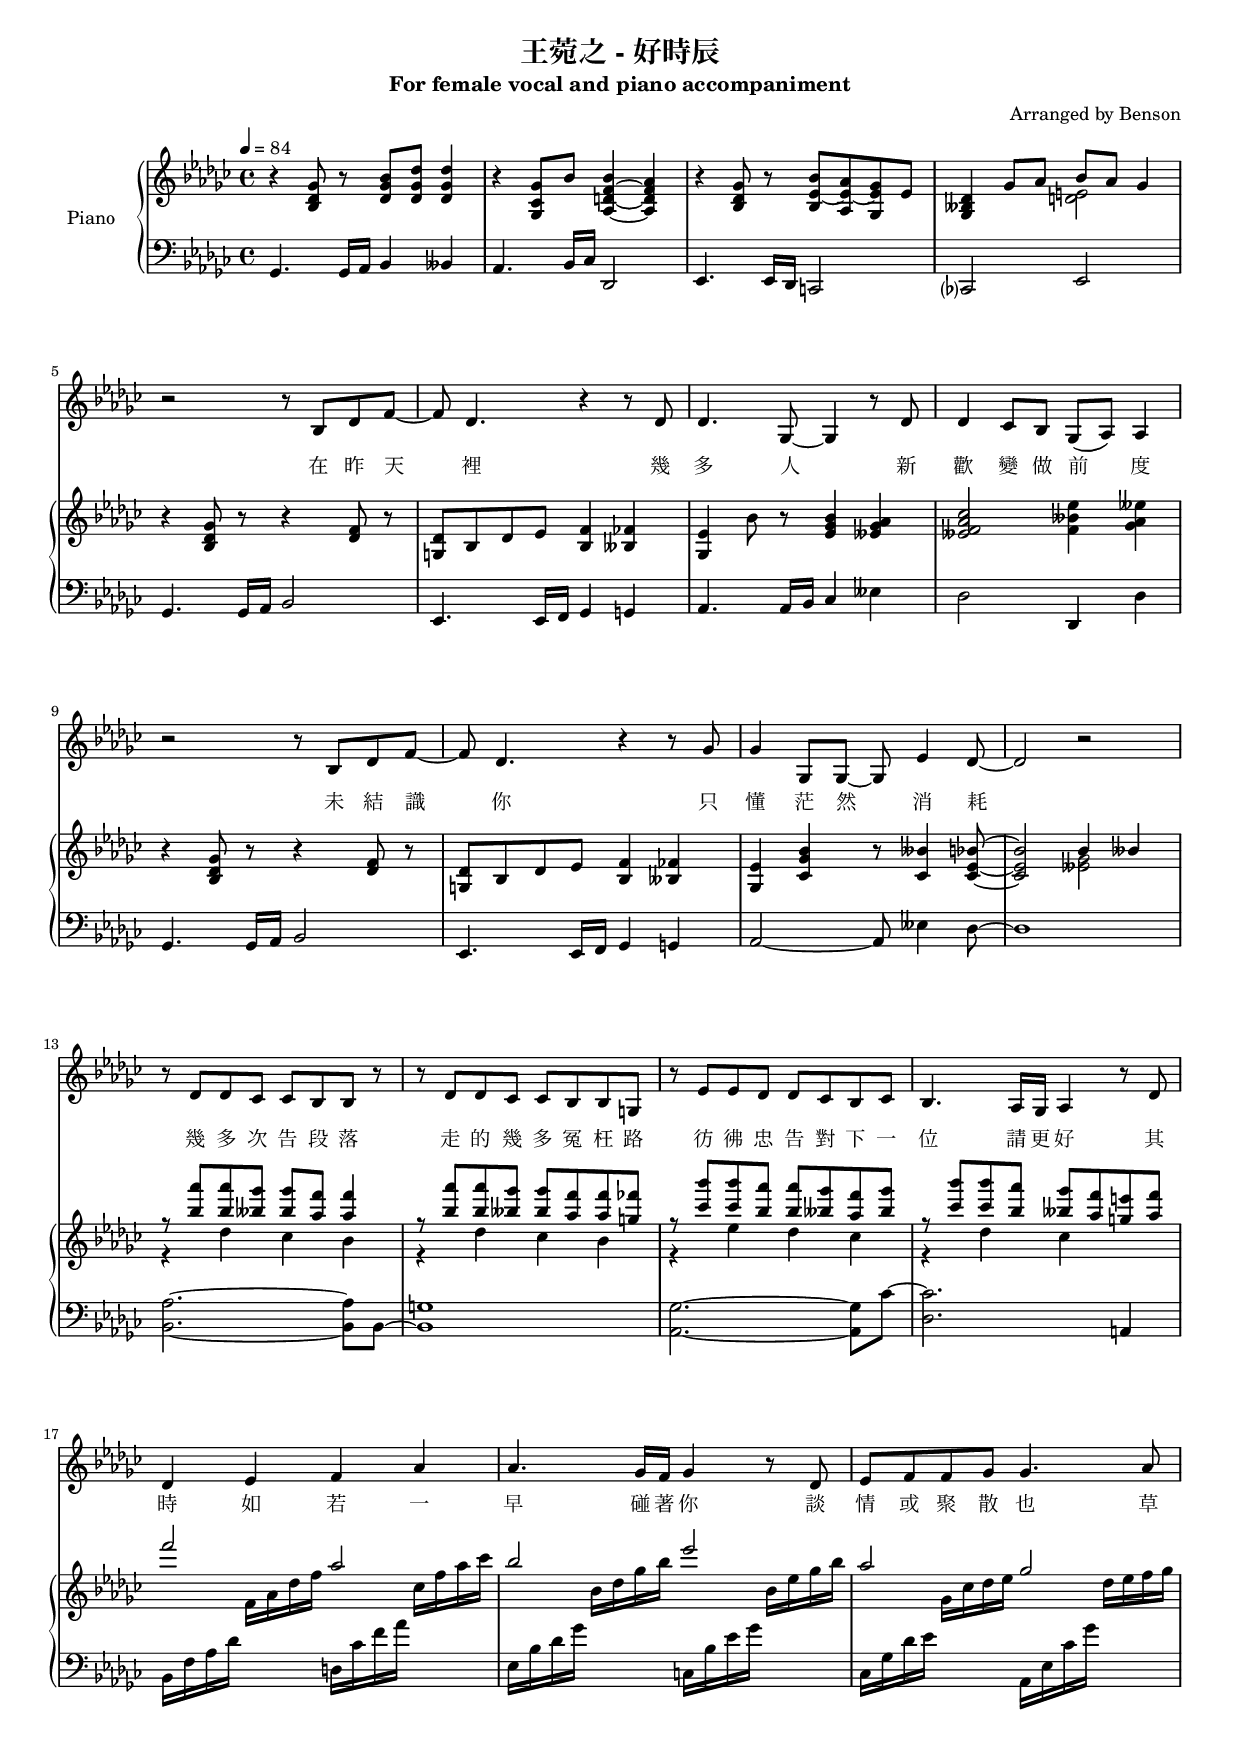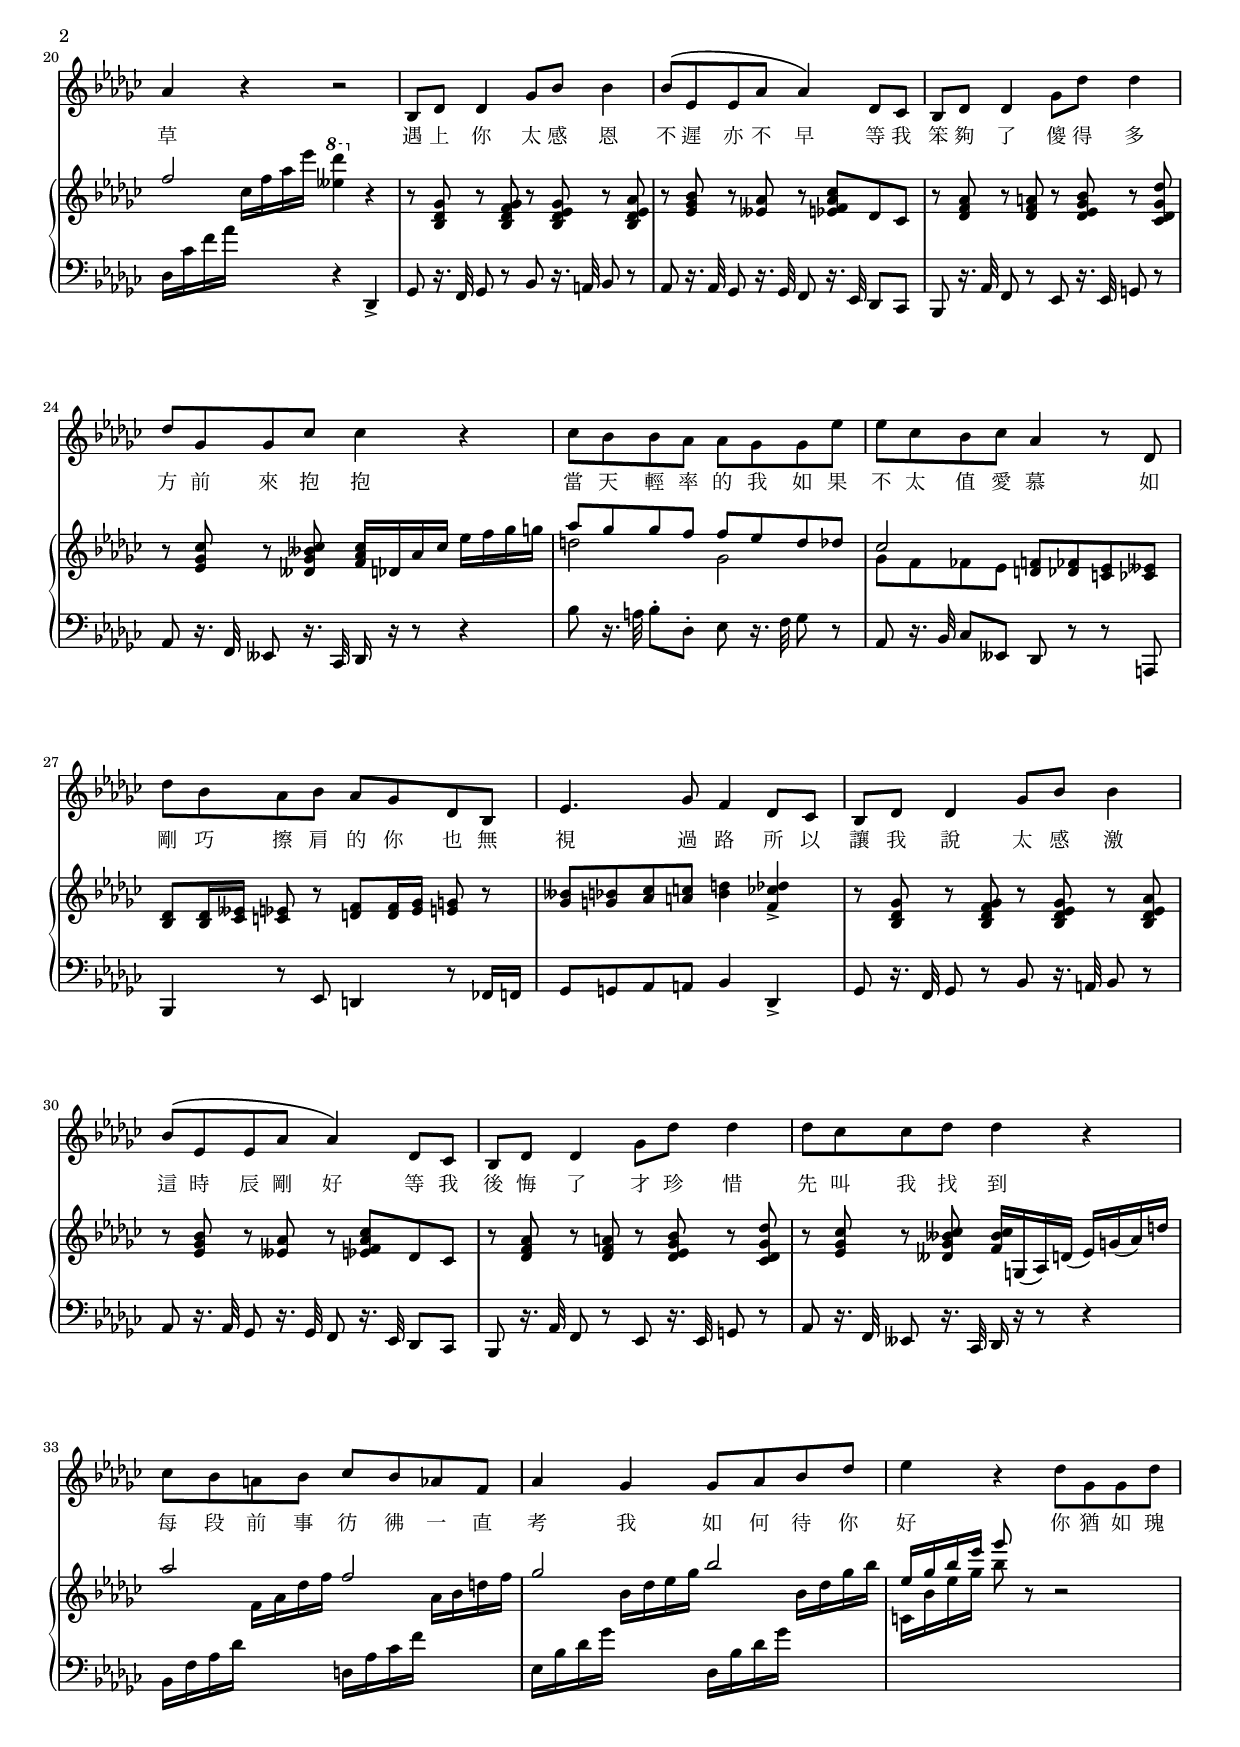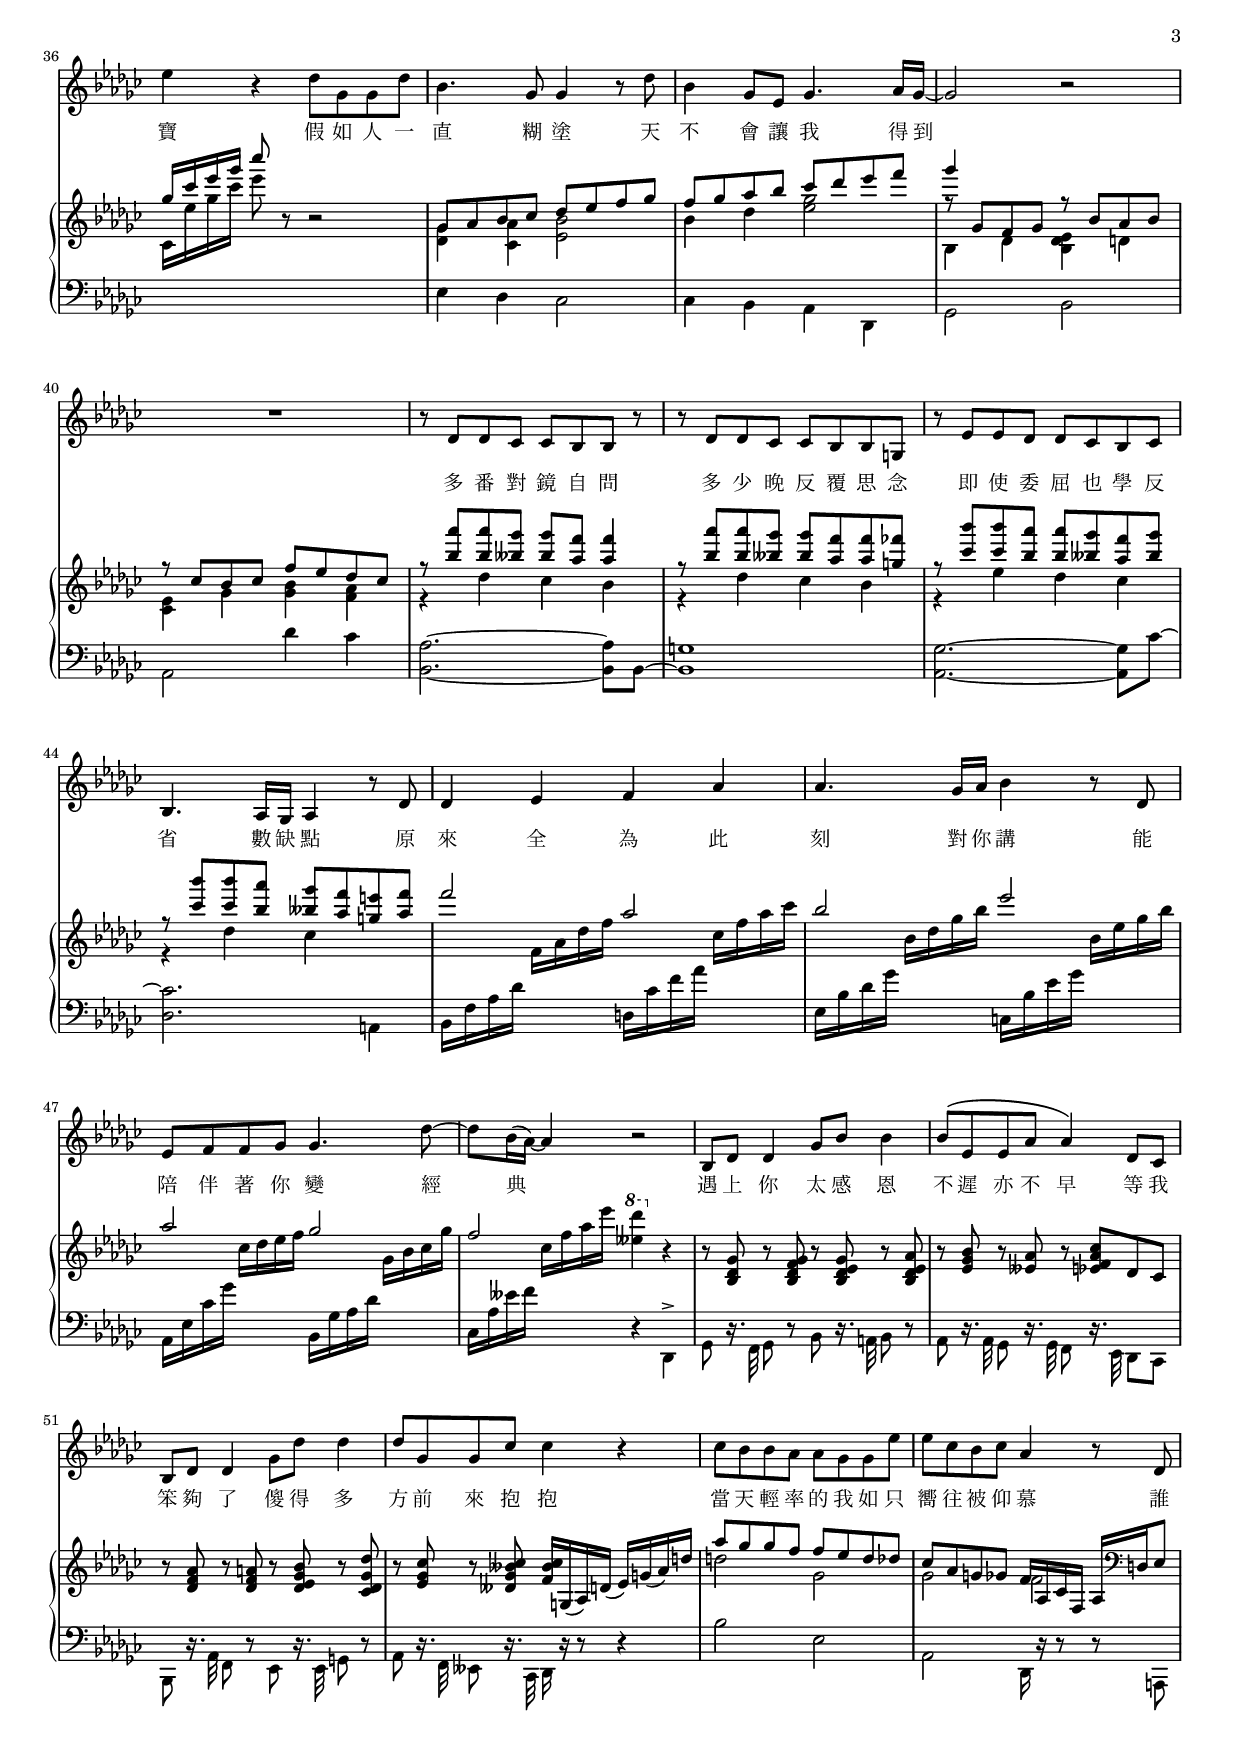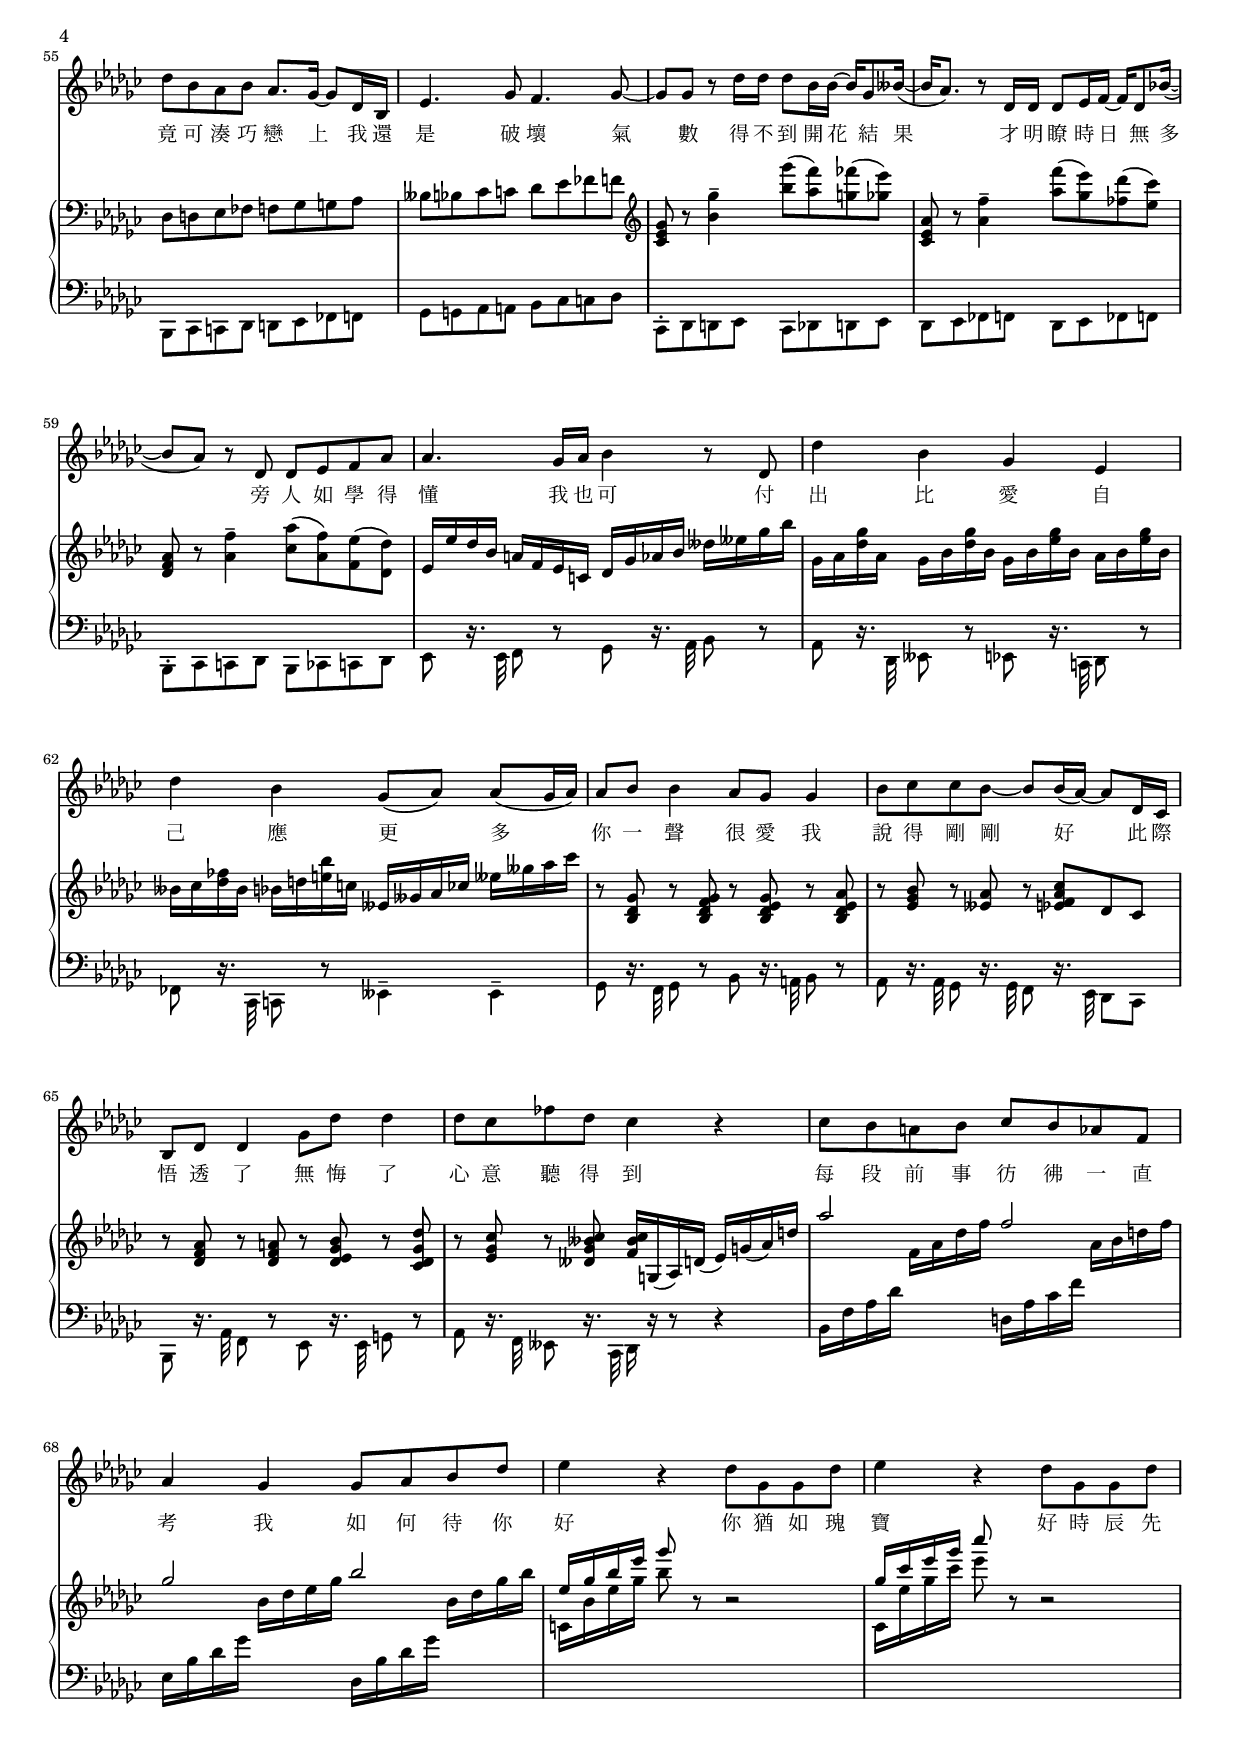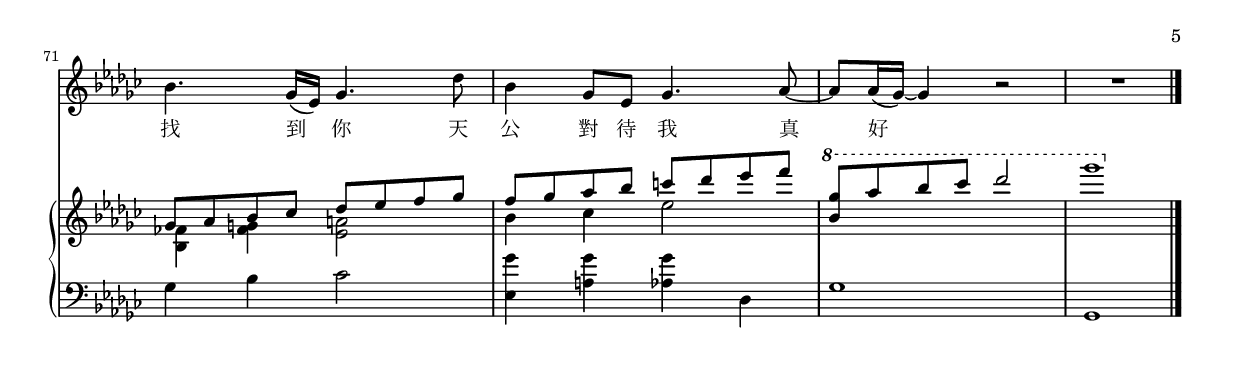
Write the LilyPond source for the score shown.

% ad lib
\version "2.18.2"
\include "articulate.ly"
#(set-global-staff-size 16)
% \tripletFeel 8 {

%%%%%%%%%%%%%%%%%%%%%%%%%%%%%%%%%%%%%%%%%%%%%%%%%%%%%%%%%%%%%%%%%%%%%%%%%%%%%%%%%%%%%%%%%%
%%  http://lsr.di.unimi.it/LSR/Item?id=445

%LSR by Jay Anderson.
%modyfied by Simon Albrecht on March 2014.
%=> http://lilypond.1069038.n5.nabble.com/LSR-445-error-td160662.html

#(define (octave-up m t)
 (let* ((octave (1- t))
      (new-note (ly:music-deep-copy m))
      (new-pitch (ly:make-pitch
        octave
        (ly:pitch-notename (ly:music-property m 'pitch))
        (ly:pitch-alteration (ly:music-property m 'pitch)))))
  (set! (ly:music-property new-note 'pitch) new-pitch)
  new-note))

#(define (octavize-chord elements t)
 (cond ((null? elements) elements)
     ((eq? (ly:music-property (car elements) 'name) 'NoteEvent)
       (cons (car elements)
             (cons (octave-up (car elements) t)
                   (octavize-chord (cdr elements) t))))
     (else (cons (car elements) (octavize-chord (cdr elements ) t)))))

#(define (octavize music t)
 (if (eq? (ly:music-property music 'name) 'EventChord)
       (ly:music-set-property! music 'elements (octavize-chord
(ly:music-property music 'elements) t)))
 music)

makeOctaves = #(define-music-function (parser location arg mus) (integer? ly:music?)
 (music-map (lambda (x) (octavize x arg)) (event-chord-wrap! mus)))
%%%%%%%%%%%%%%%%%%%%%%%%%%%%%%%%%%%%%%%%%%%%%%%%%%%%%%%%%%%%%%%%%%%%%%%%%%%%%%%%%%%%%%%%%%

cr = \change Staff = "right"
cl = \change Staff = "left"
rhMark = \markup { 
  \path #0.1 #'((moveto -1 0)(rlineto 0 -1.5)(rlineto 0.5 0))
}

\header {
  title = "王菀之 - 好時辰"
  subtitle = "For female vocal and piano accompaniment"
  arranger = "Arranged by Benson"
}

melody-intro = \relative c {
  R1*4
}

melody-verse-one = \relative c' {
  r2 r8 b d fis~ fis d4. r4 r8
  d d4. g,8~ g4 r8
  d'8 d4 c8 b g( a) a4
  r2 r8 b d fis~ fis d4. r4 r8
  g g4 g,8 g~ g e'4 d8~ d2 r2

  r8 d8 d c c b b r
  r8 d8 d c c b b gis
  r8 e' e d d c b c b4. a16 g a4 r8
  d8 d4 e fis a a4. g16 fis g4 r8
  d8 e fis fis g g4. a8 a4 r r2
}

melody-verse-two = \relative c' {
  r8 d8 d c c b b r
  r8 d8 d c c b b gis
  r8 e' e d d c b c b4. a16 g a4 r8
  d8 d4 e fis a a4. g16 a b4 r8
  d,8 e fis fis g g4. d'8~ d b16( a16~) a4 r2
}

melody-chorus-one = \relative c' {
  b8 d d4 g8 b b4
  b8\( e, e a a4\)
  d,8 c b d d4 g8 d' d4
  d8 g, g c c4 r
  c8 b b a a g g e' e c b c a4 r8
  d,8 d' b a b a g d b e4. g8 fis4

  d8 c b8 d d4 g8 b b4
  b8\( e, e a a4\)
  d,8 c b d d4 g8 d' d4
  d8 c c d d4 r
  c8 b ais b c b a fis
  a4 g g8 a b d e4 r4
  d8 g, g d' e4 r
  d8 g, g d' b4. g8 g4 r8
  d' b4 g8 e g4. a16 g~ g2 r2
}

melody-bridge-one = \relative c' {
}

melody-chorus-two = \relative c' {
  b8 d d4 g8 b b4
  b8\( e, e a a4\)
  d,8 c b d d4 g8 d' d4
  d8 g, g c c4 r
  c8 b b a a g g e' e c b c a4 r8
  d,8 d' b a b a8. g16~ g8 d16 b e4. g8 fis4. g8~
  g8 g r
}

melody-chorus-last = \relative c'' {
  a8 b b4 a8 g g4
  b8 c c b~ b b16( a)~ a8
  d,16 c b8 d d4 g8 d' d4
  d8 c f d c4 r
  c8 b ais b c b a fis a4 g g8 a b d e4 r
  d8 g, g d' e4 r
  d8 g, g d' b4. g16( e) g4.
  d'8 b4 g8 e g4. a8~ a8 a16( g)~ g4 r2
}

melody-episode = \relative c'' {
  d16 d d8 b16 b~ b g8 bes16~( bes a8.) r8
  d,16 d d8 e16 fis~ fis d8 b'16~( b8 a8) r8
  d,8 d e fis a a4. g16 a b4 r8
  d,8 d'4 b g e d' b g8( a) a8( g16 a)
}

melody-outro = \relative c {
  R1
}

melody = \relative c' {
  \phrasingSlurUp
	\key ges \major
	\time 4/4
  \tempo 4 = 84
  \transpose g ges {
    \melody-intro
    \melody-verse-one
    \melody-chorus-one
    R1
    \melody-verse-two
    \melody-chorus-two
    \melody-episode
    \melody-chorus-last
    \melody-outro
  }
  \bar "|."
}

upper-intro = \relative c' {
  r4 <b d g>8 r
  <d g b>8 <d g d'> q4
  r4 <g, c g'>8 b' <a, dis fis b>4~ <a dis fis a>
  r4 <b d g>8 r
  <b e b'>8~ <a e' a>~ <g e' g> e'
  <g, bes d>4 g'8 a << { b8 a g4 } \\ { <dis eis>2 } >>
}

lower-intro = \relative c {
  g4. g16 a b4 bes
  a4. b16 c d,2
  e4. e16 d cis2
  c?2 e
}

upper-verse-one = \relative c' {
  r4 <b d g>8 r r4 <d fis>8 r
  <gis, d'>8 b d e <fis b,>4 <f bes,>
  <e g,>4 b'8 r <e, g b>4 <ees g a>
  <ees fis a c>2 <fis bes e>4 <g a ees'>
  r4 <b, d g>8 r r4 <d fis>8 r
  <gis, d'>8 b d e <fis b,>4 <f bes,>
  <e g,>4 <c g' b>4 r8 <c bes'>4 <c e b'>8~ q2 << { b'4 bes } \\ { <ees, g>2 } >>
}
lower-verse-one = \relative c {
  g4. g16 a b2
  e,4. e16 fis g4 gis
  a4. a16 b c4 ees
  d2 d,4 d'
  g,4. g16 a b2
  e,4. e16 fis g4 gis
  a2~ a8 ees'4 d8~ d1
}
upper-bridge-one = \relative c''' {
  << {
    r8 <b a'> q <bes g'> q <a fis'> q4
    r8 <b a'> q <bes g'> q <a fis'> q <gis f'>
    r8 <c b'> q <b a'> q <bes g'> <a fis'> <bes g'>
    r8 <c b'> q <b a'> <bes g'> <a fis'> <gis eis'> <a fis'>
  } \\ {
    r4 d, c b
    r4 d c b
    r4 e d c
    r4 d c
  } >>
  \stemUp fis'2 a, b e a, g fis2 \stemNeutral \ottava #1 <ees' d'>4 \ottava #0 r

}
lower-bridge-one = \relative c {
  <b a'>2.~ q8 b~
  <b gis'>1
  <a g'>2.~ q8 c'8~ <d, c'>2. ais4
  b16 fis' a d \cr fis a d fis \cl
  dis,,16 c' fis a \cr c fis a c \cl
  e,,,16 b' d g \cr b d g b \cl
  cis,,,16 b' e g \cr b e g b \cl
  c,,, g' d' e \cr g c d e \cl
  a,,, e' c' g' \cr d' e fis g \cl
  d,, c' fis a \cr c fis a e' \cl
  r4 d,,,,4->
}


upper-verse-two = \relative c''' {
  << {
    r8 <b a'> q <bes g'> q <a fis'> q4
    r8 <b a'> q <bes g'> q <a fis'> q <gis f'>
    r8 <c b'> q <b a'> q <bes g'> <a fis'> <bes g'>
    r8 <c b'> q <b a'> <bes g'> <a fis'> <gis eis'> <a fis'>
  } \\ {
    r4 d, c b
    r4 d c b
    r4 e d c
    r4 d c
  } >>
  \stemUp fis'2 a, b e a, g fis2 \stemNeutral \ottava #1 <ees' d'>4 \ottava #0 r
}

lower-verse-two = \relative c {
  <b a'>2.~ q8 b~
  <b gis'>1
  <a g'>2.~ q8 c'8~ <d, c'>2. ais4
  b16 fis' a d \cr fis a d fis \cl
  dis,,16 c' fis a \cr c fis a c \cl
  e,,,16 b' d g \cr b d g b \cl
  cis,,,16 b' e g \cr b e g b \cl
  a,,, e' c' g' \cr c d e fis \cl
  b,,, g' a d \cr g b c g' \cl
  c,,, a' ees' fis \cr c' fis a e' \cl
  r4 d,,,,4->
}

upper-chorus-one = \relative c' {
  r8 <b d g> r <b d fis g>
  r8 <b d e g> r <b d e a>
  r8 <e g b> r <ees a>
  r8 <e fis a c> d c
  r8 <d fis a> r <d fis ais>
  r8 <d e g b> r <c d g d'>
  r8 <e g c> r <des g bes c>
  <fis a c>16 % gis,( a) dis( e) gis( a) dis
  d16 a' c e fis g gis
  << {
    a8 g g fis fis e dis d c2
  } \\ {
    dis2 g, g8 fis f e
  } >>
  <dis fis>8 <d f> <cis e> <c ees>
  % ees16 ais, b fis g \clef bass dis e8
  <b d>8 q16 <c ees> <cis e>8 r % <d f>
  <dis fis> q16 <e g> <eis gis>8 r % <fis a>
  <g bes> <gis b> <a c> <ais cis>
  % b8 c cis d dis e f fis g gis a ais
  % d8 dis e f fis g gis a bes b c cis
  <b dis>4 <fis c' d>->

  \clef treble
  r8 <b, d g> r <b d fis g>
  r8 <b d e g> r <b d e a>
  r8 <e g b> r <ees a>
  r8 <e fis a c> d c
  r8 <d fis a> r <d fis ais>
  r8 <d e g b> r <c d g d'>
  r8 <e g c> r <des g bes c>
  <fis bes c>16 gis,( a) dis( e) gis( a) dis

  \stemUp
  a'2 fis g b
  e,16 g b e g8 s s2
  g,16 c e g c8 s s2
  << {
    g,,8 a b c d e fis g
    fis g a b c d e fis
    g4
  } \\ {
    <d,, g>4 <c a'> <e b'>2
    b'4 d4 <e g>2

    b,4 d <b d e> dis
    <c e>4 g' <g b> <fis a>
  } \\ {
    s1 s1
    f'8\rest g, fis g r8 b a b
    r8 c b c fis e d c
  } >>
}

lower-chorus-one = \relative c {
  g8 r16. fis32 g8 r
  b8 r16. ais32 b8 r
  a8 r16. a32 g8 r16. g32
  fis8 r16. e32 d8 c
  b8 r16. a'32 fis8 r
  e8 r16. e32 gis8 r
  a8 r16. fis32 ees8 r16. c32
  d16 r16 r8 r4
  b''8 r16. ais32
  b8-. d,-.
  e8 r16. fis32 g8 r
  a,8 r16. b32 c8 ees, d8 r8 r8
  ais
  b4 r8 e dis4 r8 f16 fis g8 gis a ais % fis' ais
  % b8 c cis d dis e f fis g gis a ais
  b4 d,->

  g8 r16. fis32 g8 r
  b8 r16. ais32 b8 r
  a8 r16. a32 g8 r16. g32
  fis8 r16. e32 d8 c
  b8 r16. a'32 fis8 r
  e8 r16. e32 gis8 r
  a8 r16. fis32 ees8 r16. c32
  d16 r16 r8 r4

  b'16 fis' a d \cr fis a d fis \cl
  dis,, a' c fis \cr a b dis fis \cl
  e,, b' d g \cr b d e g \cl
  d,, b' d g \cr b d g b
  \stemDown
  cis,,16 b' e g b8 r r2
  c,,16 e' g c e8 r r2
  \cl
  e,,,4 d c2
  c4 b a d,
  g2 b a d'4 c
}

upper-chorus-two = \relative c' {
  r8 <b d g> r <b d fis g>
  r8 <b d e g> r <b d e a>
  r8 <e g b> r <ees a>
  r8 <e fis a c> d c
  r8 <d fis a> r <d fis ais>
  r8 <d e g b> r <c d g d'>
  r8 <e g c> r <des g bes c>
  <fis bes c>16 gis,( a) dis( e) gis( a) dis
  << {
    a'8 g g fis fis e dis d c a gis g
    fis16
    a, c fis, a \clef bass dis, e8
  } \\ {
    dis''2 g, g fis
  } >>
  d,8 dis e f fis g gis a bes b c cis d e f fis
}

lower-chorus-two = \relative c {
  g8 r16. fis32 g8 r
  b8 r16. ais32 b8 r
  a8 r16. a32 g8 r16. g32
  fis8 r16. e32 d8 c
  b8 r16. a'32 fis8 r
  e8 r16. e32 gis8 r
  a8 r16. fis32 ees8 r16. c32
  d16 r16 r8 r4
  b''2 e, a, d,16 r16 r8 r8
  ais
  b8 c cis d dis e f fis g gis a ais b c cis d
}

upper-episode = \relative c' {
  \clef treble
  <c e g>8 r <b' g'>4-- <b' g'>8( <a fis'>) <gis f'>( <g e'>)
  <c,, e a>8 r <a' fis'>4-- <a' fis'>8( <g e'>) <f d'>( <e c'>)
  <d, fis a>8 r <a' fis'>4-- <c a'>8( <a fis'>) <fis e'>( <d d'>)
  e16 e' d b ais fis e cis
  d g a b des ees g b
  g, a <d g> a g b <d g> b
  g b <e g> b a b <e g> b
  bes c <d f> bes b dis <eis b'> cis
  ees, ges a c ees ges a c
}

lower-episode = \relative c, {
  c8-. d dis e c d dis e
  d e f fis d e f fis
  b,8-. c cis d b c cis d
  e8 r16. e32 fis8 r
  g8 r16. a32 b8 r

  a8 r16. d,32 ees8 r
  e8 r16. cis32 d8 r
  f8 r16. c32 cis8 r
  ees4-- ees--
}

upper-chorus-last = \relative c' {
  r8 <b d g> r <b d fis g>
  r8 <b d e g> r <b d e a>
  r8 <e g b> r <ees a>
  r8 <e fis a c> d c
  r8 <d fis a> r <d fis ais>
  r8 <d e g b> r <c d g d'>
  r8 <e g c> r <des g bes c>
  <fis bes c>16 gis,( a) dis( e) gis( a) dis

  \stemUp
  a'2 fis g b
  e,16 g b e g8 s s2
  g,16 c e g c8 s s2
  << {
    g,,8 a b c d e fis g
    fis g a b cis d e fis
  } \\ {
    <b,,, f'>4 <f' gis> <e ais>2
    b'4 c e2
  } >>
  \ottava #1
  <g' b,>8 a b c d2 g1
  \ottava #0
}

lower-chorus-last = \relative c {
  g8 r16. fis32 g8 r
  b8 r16. ais32 b8 r
  a8 r16. a32 g8 r16. g32
  fis8 r16. e32 d8 c
  b8 r16. a'32 fis8 r
  e8 r16. e32 gis8 r
  a8 r16. fis32 ees8 r16. c32
  d16 r16 r8 r4

  b'16 fis' a d \cr fis a d fis \cl
  dis,, a' c fis \cr a b dis fis \cl
  e,, b' d g \cr b d e g \cl
  d,, b' d g \cr b d g b
  \stemDown
  cis,,16 b' e g b8 r r2
  c,,16 e' g c e8 r r2
  \cl
  g,,,4 b c2
  <e, g'>4 <ais g'> <a g'> d, g1
  g,1
}

upper-outro = \relative c''' {
}

lower-outro = \relative c {
}

upper = \relative c' {
  \clef treble
  \tempo 4 = 84
  \time 4/4
  \key ges \major
  \transpose g ges {
    \upper-intro
    \upper-verse-one
    \upper-bridge-one
    \upper-chorus-one
    \upper-verse-two
    \upper-chorus-two
    \upper-episode
    \upper-chorus-last
    \upper-outro
  }
  \bar "|."
}

lower = \relative c {
  \clef bass
  \time 4/4
  \key ges \major
  \transpose g ges {
    \lower-intro
    \lower-verse-one
    \lower-bridge-one
    \lower-chorus-one
    \lower-verse-two
    \lower-chorus-two
    \lower-episode
    \lower-chorus-last
    \lower-outro
  }
  \bar "|."
}

pedals = {
  % verse one
  s2..
}

dynamics = {
}

lyricsmain = \lyricmode {
  在 昨 天 裡 幾 多 人 新 歡 變 做 前 度
  未 結 識 你 只 懂 茫 然 消 耗

  幾 多 次 告 段 落 走 的 幾 多 冤 枉 路
  彷 彿 忠 告 對 下 一 位 請 更 好
  其 時 如 若 一 早 碰 著 你
  談 情 或 聚 散 也 草 草

  遇 上 你 太 感 恩 不 遲 亦 不 早
  等 我 笨 夠 了 傻 得 多 方 前 來 抱 抱
  當 天 輕 率 的 我 如 果 不 太 值 愛 慕
  如 剛 巧 擦 肩 的 你 也 無 視 過 路

  所 以 讓 我 說 太 感 激 這 時 辰 剛 好
  等 我 後 悔 了 才 珍 惜 先 叫 我 找 到
  每 段 前 事 彷 彿 一 直 考 我
  如 何 待 你 好 你 猶 如 瑰 寶
  假 如 人 一 直 糊 塗
  天 不 會 讓 我 得 到

  多 番 對 鏡 自 問 多 少 晚 反 覆 思 念
  即 使 委 屈 也 學 反 省 數 缺 點
  原 來 全 為 此 刻 對 你 講
  能 陪 伴 著 你 變 經 典

  遇 上 你 太 感 恩 不 遲 亦 不 早
  等 我 笨 夠 了 傻 得 多 方 前 來 抱 抱
  當 天 輕 率 的 我 如 只 嚮 往 被 仰 慕
  誰 竟 可 湊 巧 戀 上 我 還 是 破 壞 氣 數

  得 不 到 開 花 結 果 才 明 瞭 時 日 無 多
  旁 人 如 學 得 懂 我 也 可
  付 出 比 愛 自 己 應 更 多

  你 一 聲 很 愛 我 說 得 剛 剛 好
  此 際 悟 透 了 無 悔 了 心 意 聽 得 到

  每 段 前 事 彷 彿 一 直 考 我
  如 何 待 你 好 你 猶 如 瑰 寶
  好 時 辰 先 找 到 你
  天 公 對 待 我 真 好
}

\paper {
  page-breaking = #ly:page-turn-breaking
}
\score {
  <<
    \new Staff = "melodystaff" <<
      \set Staff.instrumentName = #"Vocal"
      \new Voice = "melody" {
        \melody
      }
      \context Lyrics = "lyrics" { \lyricsto "melody" { \lyricsmain } }
    >>
    \new PianoStaff <<
      \set PianoStaff.instrumentName = #"Piano"
      \new Staff = "right" {
        \upper
        % \articulate << \upper \pedals >>
      }
      \new Dynamics = "Dynamics_pf" \dynamics
      \new Staff = "left" {
        \lower
        % \articulate << \lower \pedals >>
      }
    >>
  >>
  \layout {
    \context {
      % add the RemoveEmptyStaffContext that erases rest-only staves
      \Staff \RemoveEmptyStaves
    }
    \context {
      % add the RemoveEmptyStaffContext that erases rest-only staves
      % \Dynamics \RemoveEmptyStaves
    }
    \context {
      \Score
      % Remove all-rest staves also in the first system
      \override VerticalAxisGroup.remove-first = ##t
      % If only one non-empty staff in a system exists, still print the starting bar
      \override SystemStartBar.collapse-height = #1
    }
    \context {
      \ChordNames
      \override ChordName #'font-size = #-3
    }
  }
}

\score {
  <<
    \new Staff = "melodystaff" <<
      \set Staff.midiInstrument = #"electric guitar (clean)"
      \set Staff.instrumentName = #"Vocal"
      \set Staff.midiMinimumVolume = #0.6
      \set Staff.midiMaximumVolume = #0.7
      \new Voice = "melody" {
        \melody
      }
      \context Lyrics = "lyrics" { \lyricsto "melody" { \lyricsmain } }
    >>
    \new PianoStaff <<
      \set PianoStaff.instrumentName = #"Piano"
      \new Staff = "right" {
        \set Staff.midiInstrument = #"acoustic grand"
        \set Staff.midiMinimumVolume = #0.6
        \set Staff.midiMaximumVolume = #0.7
        % \upper
        \articulate << \upper \pedals >>
      }
      \new Dynamics = "Dynamics_pf" \dynamics
      \new Staff = "left" {
        \set Staff.midiInstrument = #"acoustic grand"
        \set Staff.midiMinimumVolume = #0.6
        \set Staff.midiMaximumVolume = #0.7
        % \lower
        \articulate << \lower \pedals >>
      }
    >>
  >>
  \midi {
    \context {
      \ChordNameVoice \remove Note_performer
    }
  }
}

\book {
\bookOutputSuffix "no-vocal"
\score {
  <<
    \new PianoStaff <<
      \set PianoStaff.instrumentName = #"Piano"
      \new Staff = "right" {
        \set Staff.midiInstrument = #"acoustic grand"
        \set Staff.midiMinimumVolume = #0.3
        \set Staff.midiMaximumVolume = #0.7
        \articulate << \upper \pedals >>
      }
      \new Dynamics = "Dynamics_pf" \dynamics
      \new Staff = "left" {
        \set Staff.midiInstrument = #"acoustic grand"
        \set Staff.midiMinimumVolume = #0.3
        \set Staff.midiMaximumVolume = #0.7
        \articulate << \lower \pedals >>
      }
    >>
  >>
  \midi {
    \context {
      \ChordNameVoice \remove Note_performer
    }
  }
}
}
